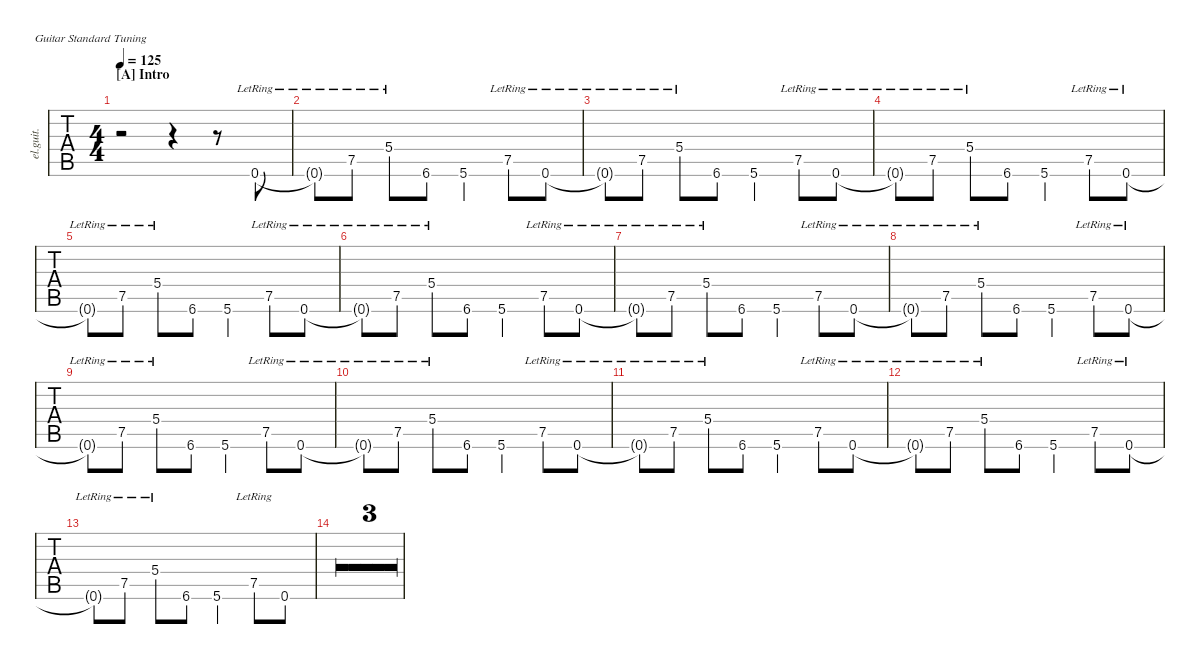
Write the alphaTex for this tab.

\defaultSystemsLayout 4
\hideDynamics
\bracketExtendMode nobrackets
\otherSystemsTrackNameOrientation horizontal
\track ("Clean Guitar 1" "el.guit.") {defaultSystemsLayout 4 multiBarRest instrument electricguitarclean}
\staff {tabs}
\tuning (E4 B3 G3 D3 A2 E2)
\ts (4 4)
\section ("A" "Intro")
\tempo 125
\clef g2
\ks c
r.2{dy mf instrument electricguitarclean} r.4 r.8 0.6{lr}.8 |
0.6{lr t}.8 7.5{lr}.8 5.4{lr}.8 6.6{acc #}.8 5.6.4 7.5{lr}.8 0.6{lr}.8 |
0.6{lr t}.8 7.5{lr}.8 5.4{lr}.8 6.6{acc #}.8 5.6.4 7.5{lr}.8 0.6{lr}.8 |
0.6{lr t}.8 7.5{lr}.8 5.4{lr}.8 6.6{acc #}.8 5.6.4 7.5{lr}.8 0.6{lr}.8 |
0.6{lr t}.8 7.5{lr}.8 5.4{lr}.8 6.6{acc #}.8 5.6.4 7.5{lr}.8 0.6{lr}.8 |
0.6{lr t}.8 7.5{lr}.8 5.4{lr}.8 6.6{acc #}.8 5.6.4 7.5{lr}.8 0.6{lr}.8 |
0.6{lr t}.8 7.5{lr}.8 5.4{lr}.8 6.6{acc #}.8 5.6.4 7.5{lr}.8 0.6{lr}.8 |
0.6{lr t}.8 7.5{lr}.8 5.4{lr}.8 6.6{acc #}.8 5.6.4 7.5{lr}.8 0.6{lr}.8 |
0.6{lr t}.8 7.5{lr}.8 5.4{lr}.8 6.6{acc #}.8 5.6.4 7.5{lr}.8 0.6{lr}.8 |
0.6{lr t}.8 7.5{lr}.8 5.4{lr}.8 6.6{acc #}.8 5.6.4 7.5{lr}.8 0.6{lr}.8 |
0.6{lr t}.8 7.5{lr}.8 5.4{lr}.8 6.6{acc #}.8 5.6.4 7.5{lr}.8 0.6{lr}.8 |
0.6{lr t}.8 7.5{lr}.8 5.4{lr}.8 6.6{acc #}.8 5.6.4 7.5{lr}.8 0.6{lr}.8 |
0.6{lr t}.8 7.5{lr}.8 5.4{lr}.8 6.6{acc #}.8 5.6.4 7.5{lr}.8 0.6.8 |
r.1 |
r.1 |
r.1
